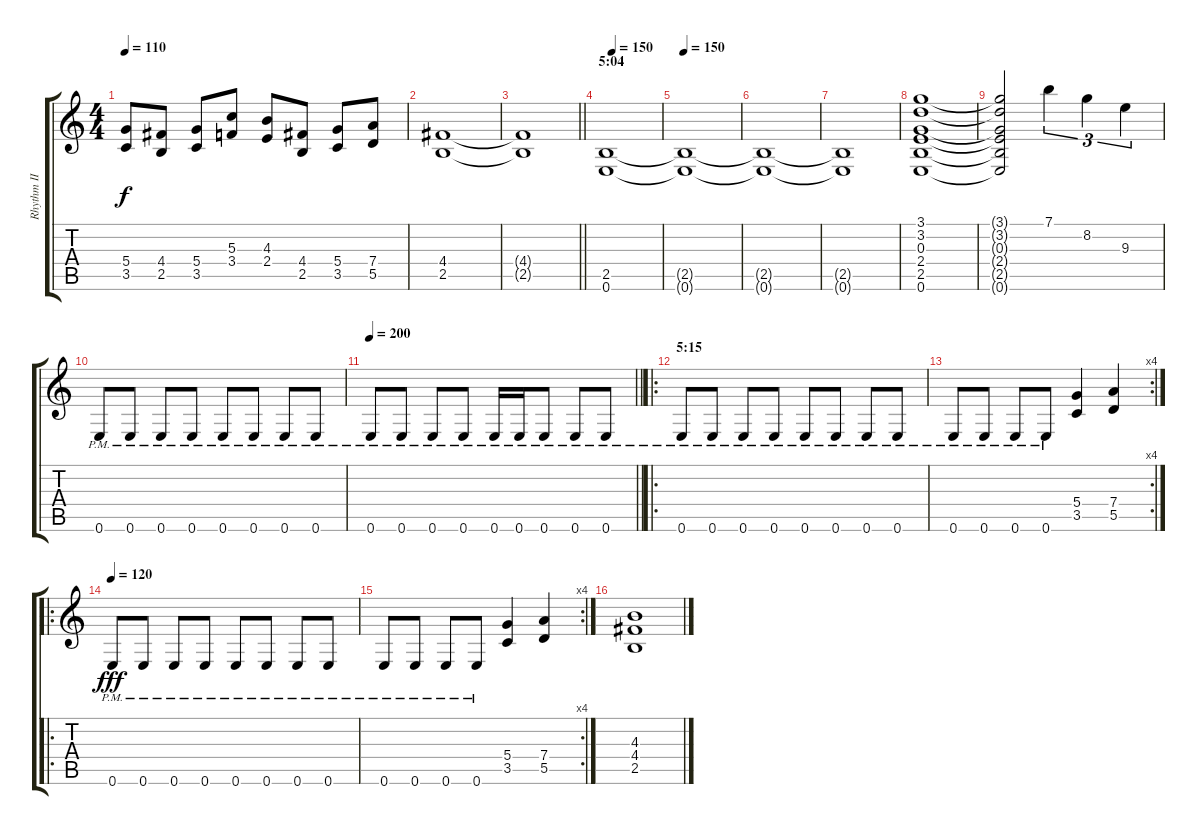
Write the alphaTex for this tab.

\track ("Rhythm II" "Rhythm II") {instrument overdrivenguitar}
\staff {score tabs}
\tuning (E4 B3 G3 D3 A2 E2) {hide}
\ts (4 4)
\tempo 110
\clef g2
\ks c
(5.4 3.5).8{dy f} (4.4 2.5).8 (5.4 3.5).8 (5.3 3.4).8 (4.3 2.4).8 (4.4 2.5).8 (5.4 3.5).8 (7.4 5.5).8 |
(4.4 2.5).1 |
\barLineRight lightlight
(4.4{t} 2.5{t}).1 |
\section ("" "5:04")
\tempo (150 0.125)
(2.5 0.6).1 |
\tempo 150
(2.5{t} 0.6{t}).1 |
(2.5{t} 0.6{t}).1 |
(2.5{t} 0.6{t}).1 |
(3.1 3.2 0.3 2.4 2.5 0.6).1 |
(3.1{t} 3.2{t} 0.3{t} 2.4{t} 2.5{t} 0.6{t}).2 7.1.4{tu (3 2)} 8.2.4{tu (3 2)} 9.3.4{tu (3 2)} |
0.6{pm}.8 0.6{pm}.8 0.6{pm}.8 0.6{pm}.8 0.6{pm}.8 0.6{pm}.8 0.6{pm}.8 0.6{pm}.8 |
\tempo 200
\barLineRight lightlight
0.6{pm}.8 0.6{pm}.8 0.6{pm}.8 0.6{pm}.8 0.6{pm}.16 0.6{pm}.16 0.6{pm}.8 0.6{pm}.8 0.6{pm}.8 |
\ro
\section ("" "5:15")
0.6{pm}.8 0.6{pm}.8 0.6{pm}.8 0.6{pm}.8 0.6{pm}.8 0.6{pm}.8 0.6{pm}.8 0.6{pm}.8 |
\rc 4
0.6{pm}.8 0.6{pm}.8 0.6{pm}.8 0.6{pm}.8 (5.4 3.5).4 (7.4 5.5).4 |
\ro
\tempo 120
0.6{pm}.8{dy fff} 0.6{pm}.8 0.6{pm}.8 0.6{pm}.8 0.6{pm}.8 0.6{pm}.8 0.6{pm}.8 0.6{pm}.8 |
\rc 4
0.6{pm}.8 0.6{pm}.8 0.6{pm}.8 0.6{pm}.8 (5.4 3.5).4 (7.4 5.5).4 |
(4.3 4.4 2.5).1
